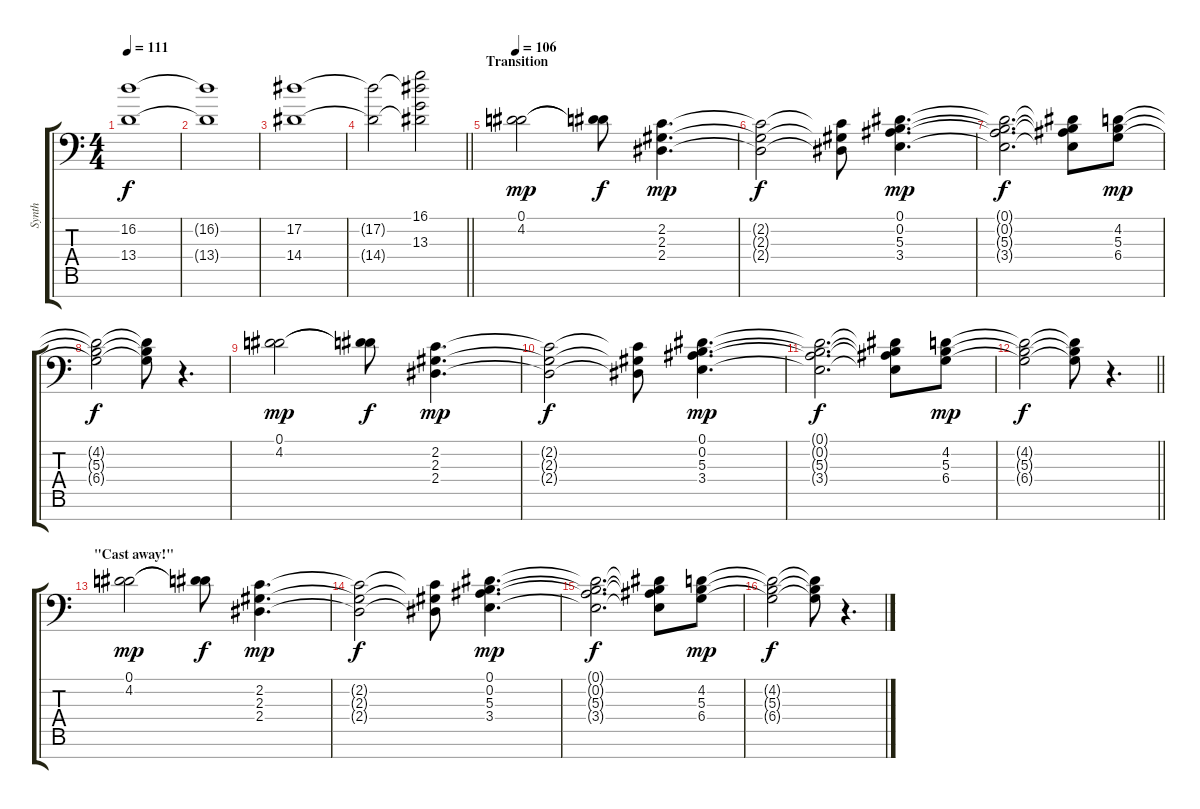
\track ("Synth" "Synth") {instrument fx4atmosphere}
\staff {score tabs}
\tuning (Eb4 Bb3 Gb3 Db3 Ab2 Eb2 Ab1) {hide}
\ts (4 4)
\tempo 111
\clef f4
\ks c
(16.2 13.4).1{dy f} |
(16.2{t} 13.4{t}).1 |
(17.2 14.4).1 |
\barLineRight lightlight
(17.2{t} 14.4{t}).2 (16.1 17.2{t} 13.3 14.4{t}).2 |
\section ("" "Transition")
\tempo 106
(0.1 4.2).2{dy mp instrument pad7halo} (0.1{t} 4.2{t}).8{dy f} (2.2 2.3 2.4).4{d dy mp} |
(2.2{t} 2.3{t} 2.4{t}).2{dy f} (2.2{t} 2.3{t} 2.4{t}).8 (0.1 0.2 5.3 3.4).4{d dy mp} |
(0.1{t} 0.2{t} 5.3{t} 3.4{t}).2{d dy f} (0.1{t} 0.2{t} 5.3{t} 3.4{t}).8 (4.2 5.3 6.4).8{dy mp} |
(4.2{t} 5.3{t} 6.4{t}).2{dy f} (4.2{t} 5.3{t} 6.4{t}).8 r.4{d} |
(0.1 4.2).2{dy mp} (0.1{t} 4.2{t}).8{dy f} (2.2 2.3 2.4).4{d dy mp} |
(2.2{t} 2.3{t} 2.4{t}).2{dy f} (2.2{t} 2.3{t} 2.4{t}).8 (0.1 0.2 5.3 3.4).4{d dy mp} |
(0.1{t} 0.2{t} 5.3{t} 3.4{t}).2{d dy f} (0.1{t} 0.2{t} 5.3{t} 3.4{t}).8 (4.2 5.3 6.4).8{dy mp} |
\barLineRight lightlight
(4.2{t} 5.3{t} 6.4{t}).2{dy f} (4.2{t} 5.3{t} 6.4{t}).8 r.4{d} |
\section ("" "\"Cast away!\"")
(0.1 4.2).2{dy mp} (0.1{t} 4.2{t}).8{dy f} (2.2 2.3 2.4).4{d dy mp} |
(2.2{t} 2.3{t} 2.4{t}).2{dy f} (2.2{t} 2.3{t} 2.4{t}).8 (0.1 0.2 5.3 3.4).4{d dy mp} |
(0.1{t} 0.2{t} 5.3{t} 3.4{t}).2{d dy f} (0.1{t} 0.2{t} 5.3{t} 3.4{t}).8 (4.2 5.3 6.4).8{dy mp} |
(4.2{t} 5.3{t} 6.4{t}).2{dy f} (4.2{t} 5.3{t} 6.4{t}).8 r.4{d}
